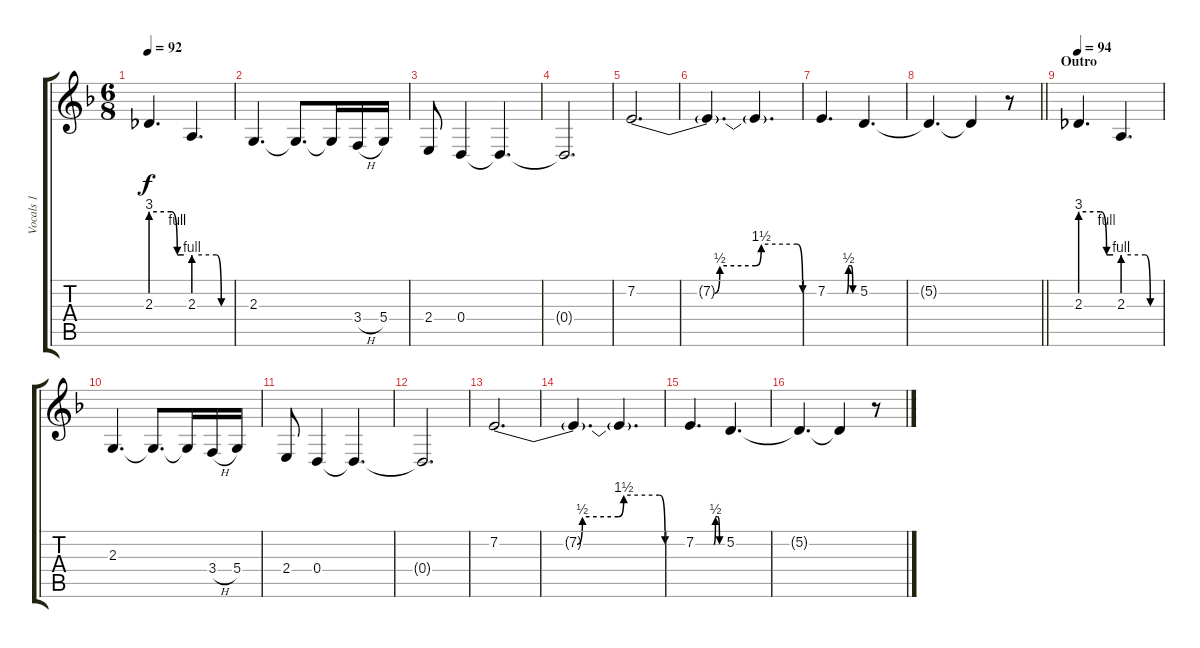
\track ("Vocals 1" "Vocals 1") {instrument oboe}
\staff {score tabs}
\tuning (E4 A3 F3 D3 A2 D2) {hide}
\ts (6 8)
\tempo 92
\clef g2
\ks dminor
2.3{be (custom 0 12 37 12 48 4 60 4)}.4{d dy f volume 11} 2.3{be (custom 0 4 37 4 45 0 60 0)}.4{d} |
2.3.4{d} 2.3{t}.8{d} 2.3{t}.16 3.4{h}.16 5.4.16 |
2.4.8 0.4.4 0.4{t}.4{d} |
0.4{t}.2{d volume 6} |
7.2{be (custom 0 0 28 0 30 2 43 2 45 6 58 6 60 0)}.2{d volume 11} |
7.2{t}.4{d} 7.2{t}.4{d} |
7.2{be (custom 0 0 40 0 44 2 49 2 53 0 60 0)}.4{d} 5.2.4{d} |
\barLineRight lightlight
5.2{t}.4{d volume 7} 5.2{t}.4 r.8 |
\section ("" "Outro")
\tempo 94
2.3{be (custom 0 12 37 12 48 4 60 4)}.4{d volume 14} 2.3{be (custom 0 4 37 4 45 0 60 0)}.4{d} |
2.3.4{d} 2.3{t}.8{d} 2.3{t}.16 3.4{h}.16 5.4.16 |
2.4.8 0.4.4 0.4{t}.4{d} |
0.4{t}.2{d volume 6} |
7.2{be (custom 0 0 28 0 30 2 43 2 45 6 58 6 60 0)}.2{d volume 14} |
7.2{t}.4{d} 7.2{t}.4{d} |
7.2{be (custom 0 0 40 0 44 2 49 2 53 0 60 0)}.4{d} 5.2.4{d} |
5.2{t}.4{d volume 7} 5.2{t}.4 r.8
